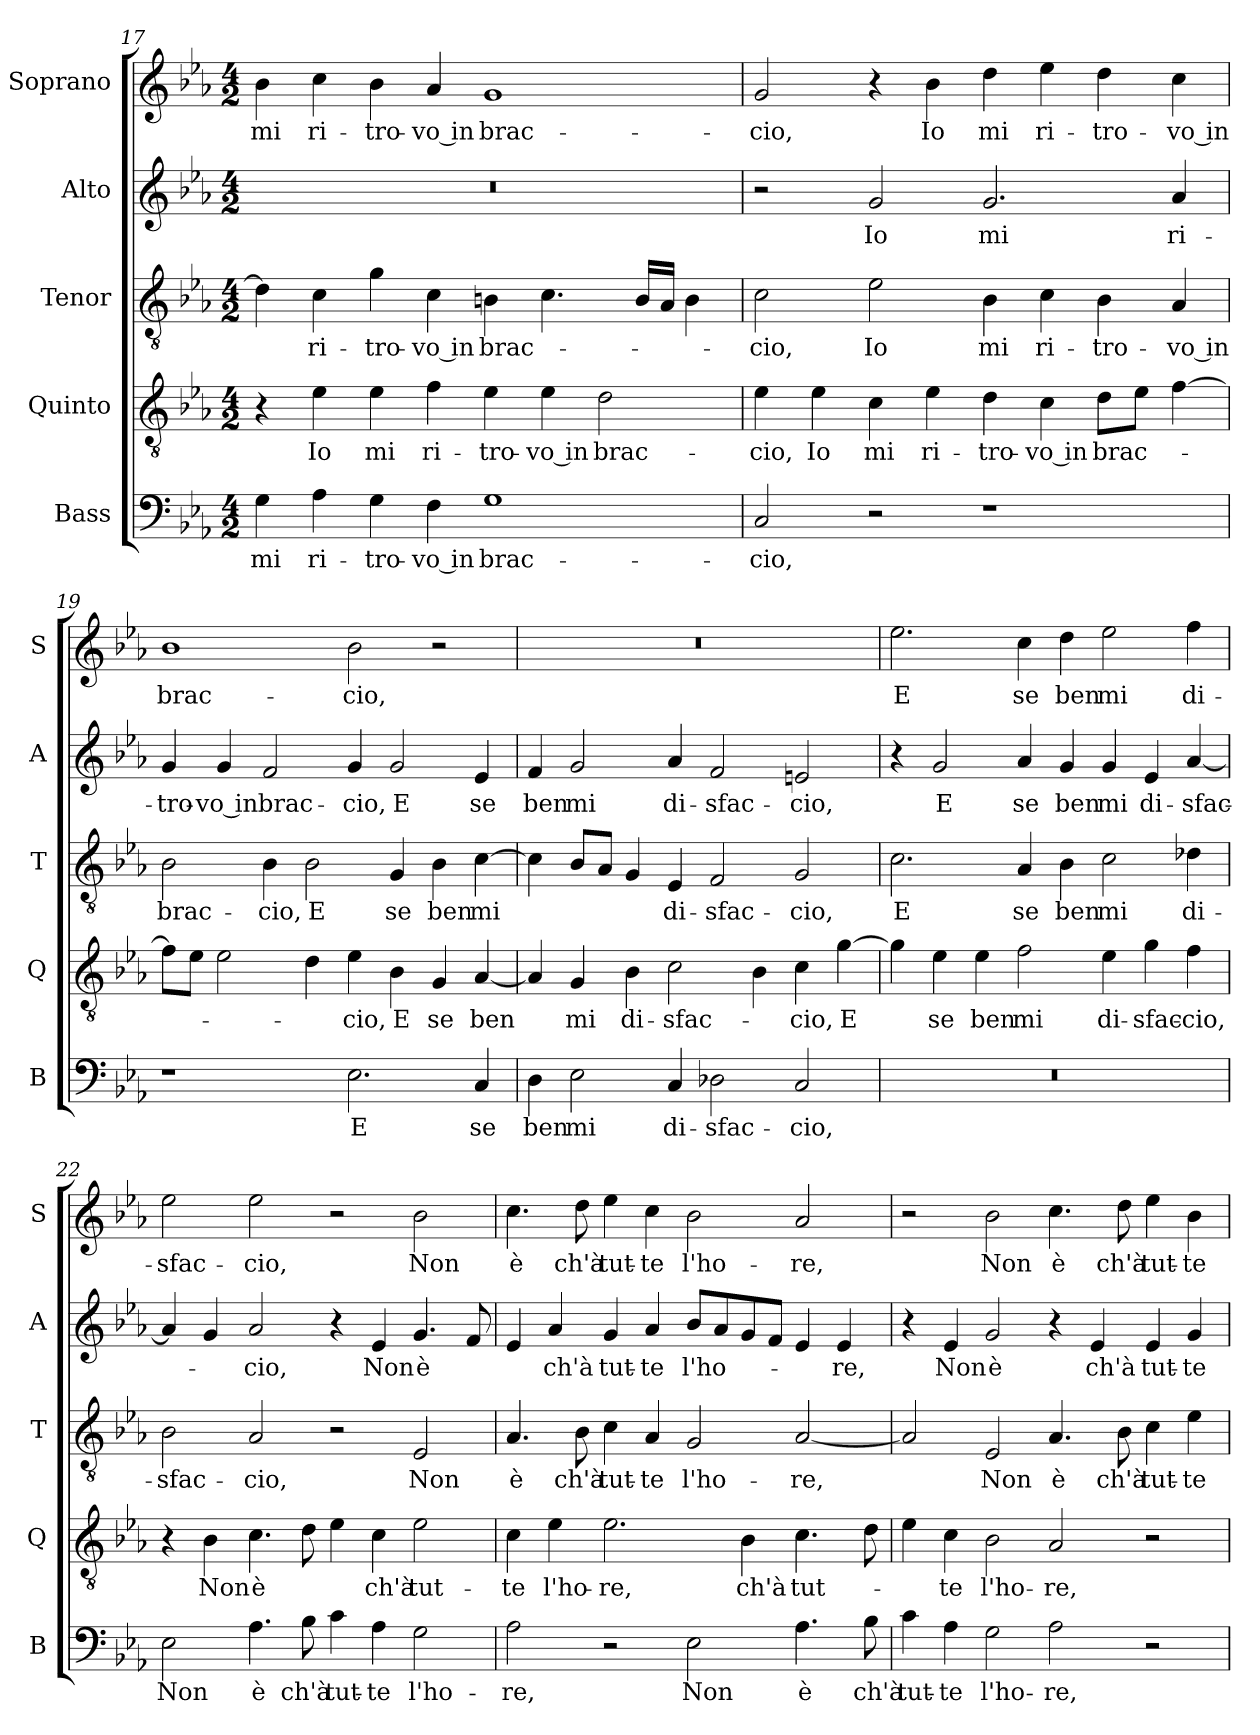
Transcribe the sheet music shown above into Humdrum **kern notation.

**kern	**text	**kern	**text	**kern	**text	**kern	**text	**kern	**text
*part5	*part5	*part4	*part4	*part3	*part3	*part2	*part2	*part1	*part1
*staff5	*staff5	*staff4	*staff4	*staff3	*staff3	*staff2	*staff2	*staff1	*staff1
*I"Bass	*	*I"Quinto	*	*I"Tenor	*	*I"Alto	*	*I"Soprano	*
*I'B	*	*I'Q	*	*I'T	*	*I'A	*	*I'S	*
!!LO:LB:g=z
*clefF4	*	*clefGv2	*	*clefGv2	*	*clefG2	*	*clefG2	*
*k[b-e-a-]	*	*k[b-e-a-]	*	*k[b-e-a-]	*	*k[b-e-a-]	*	*k[b-e-a-]	*
*E-:	*	*E-:	*	*E-:	*	*E-:	*	*E-:	*
*M4/2	*	*M4/2	*	*M4/2	*	*M4/2	*	*M4/2	*
=17	=17	=17	=17	=17	=17	=17	=17	=17	=17
!	!LO:LY:b	!	!	!	!	!	!	!	!LO:LY:b
4G\	mi	4r	.	4d\]	.	0r	.	4b-\	mi
!	!LO:LY:b	!	!LO:LY:b	!	!LO:LY:b	!	!	!	!LO:LY:b
4A-\	ri-	4e-\	Io	4c\	ri-	.	.	4cc\	ri-
!	!LO:LY:b	!	!LO:LY:b	!	!LO:LY:b	!	!	!	!LO:LY:b
4G\	-tro-	4e-\	mi	4g\	-tro-	.	.	4b-\	-tro-
!	!LO:LY:b	!	!LO:LY:b	!	!LO:LY:b	!	!	!	!LO:LY:b
4F\	-vo in	4f\	ri-	4c\	-vo in	.	.	4a-/	-vo in
!	!LO:LY:b	!	!LO:LY:b	!	!LO:LY:b	!	!	!	!LO:LY:b
1G	brac-	4e-\	-tro-	4Bn\	brac-	.	.	1g	brac-
!	!	!	!LO:LY:b	!	!	!	!	!	!
.	.	4e-\	-vo in	4.c\	.	.	.	.	.
!	!	!	!LO:LY:b	!	!	!	!	!	!
.	.	2d\	brac-	.	.	.	.	.	.
.	.	.	.	16B/LL	.	.	.	.	.
.	.	.	.	16A-/JJ	.	.	.	.	.
.	.	.	.	4B\	.	.	.	.	.
=18	=18	=18	=18	=18	=18	=18	=18	=18	=18
!	!LO:LY:b	!	!LO:LY:b	!	!LO:LY:b	!	!	!	!LO:LY:b
2C/	-cio,	4e-\	-cio,	2c\	-cio,	2r	.	2g/	-cio,
!	!	!	!LO:LY:b	!	!	!	!	!	!
.	.	4e-\	Io	.	.	.	.	.	.
!	!	!	!LO:LY:b	!	!LO:LY:b	!	!LO:LY:b	!	!
2r	.	4c\	mi	2e-\	Io	2g/	Io	4r	.
!	!	!	!LO:LY:b	!	!	!	!	!	!LO:LY:b
.	.	4e-\	ri-	.	.	.	.	4b-\	Io
!	!	!	!LO:LY:b	!	!LO:LY:b	!	!LO:LY:b	!	!LO:LY:b
1r	.	4d\	-tro-	4B-\	mi	2.g/	mi	4dd\	mi
!	!	!	!LO:LY:b	!	!LO:LY:b	!	!	!	!LO:LY:b
.	.	4c\	-vo in	4c\	ri-	.	.	4ee-\	ri-
!	!	!	!LO:LY:b	!	!LO:LY:b	!	!	!	!LO:LY:b
.	.	8d\L	brac-	4B-\	-tro-	.	.	4dd\	-tro-
.	.	8e-\J	.	.	.	.	.	.	.
!	!	!	!	!	!LO:LY:b	!	!LO:LY:b	!	!LO:LY:b
.	.	[4f\	.	4A-/	-vo in	4a-/	ri-	4cc\	-vo in
=19	=19	=19	=19	=19	=19	=19	=19	=19	=19
!	!	!	!	!	!LO:LY:b	!	!LO:LY:b	!	!LO:LY:b
1r	.	8f\L]	.	2B-\	brac-	4g/	-tro-	1b-	brac-
.	.	8e-\J	.	.	.	.	.	.	.
!	!	!	!	!	!	!	!LO:LY:b	!	!
.	.	2e-\	.	.	.	4g/	-vo in	.	.
!	!	!	!	!	!LO:LY:b	!	!LO:LY:b	!	!
.	.	.	.	4B-\	-cio,	2f/	brac-	.	.
!	!	!	!	!	!LO:LY:b	!	!	!	!
.	.	4d\	.	2B-\	E	.	.	.	.
!	!LO:LY:b	!	!LO:LY:b	!	!	!	!LO:LY:b	!	!LO:LY:b
2.E-\	E	4e-\	-cio,	.	.	4g/	-cio,	2b-\	-cio,
!	!	!	!LO:LY:b	!	!LO:LY:b	!	!LO:LY:b	!	!
.	.	4B-\	E	4G/	se	2g/	E	.	.
!	!	!	!LO:LY:b	!	!LO:LY:b	!	!	!	!
.	.	4G/	se	4B-\	ben	.	.	2r	.
!	!LO:LY:b	!	!LO:LY:b	!	!LO:LY:b	!	!LO:LY:b	!	!
4C/	se	[4A-/	ben	[4c\	mi	4e-/	se	.	.
!!LO:LB:g=z
=20	=20	=20	=20	=20	=20	=20	=20	=20	=20
!	!LO:LY:b	!	!	!	!	!	!LO:LY:b	!	!
4D\	ben	4A-/]	.	4c\]	.	4f/	ben	0r	.
!	!LO:LY:b	!	!LO:LY:b	!	!	!	!LO:LY:b	!	!
2E-\	mi	4G/	mi	8B-/L	.	2g/	mi	.	.
.	.	.	.	8A-/J	.	.	.	.	.
!	!	!	!LO:LY:b	!	!	!	!	!	!
.	.	4B-\	di-	4G/	.	.	.	.	.
!	!LO:LY:b	!	!LO:LY:b	!	!LO:LY:b	!	!LO:LY:b	!	!
4C/	di-	2c\	-sfac-	4E-/	di-	4a-/	di-	.	.
!	!LO:LY:b	!	!	!	!LO:LY:b	!	!LO:LY:b	!	!
2D-X\	-sfac-	.	.	2F/	-sfac-	2f/	-sfac-	.	.
.	.	4B-\	.	.	.	.	.	.	.
!	!LO:LY:b	!	!LO:LY:b	!	!LO:LY:b	!	!LO:LY:b	!	!
2C/	-cio,	4c\	-cio,	2G/	-cio,	2en/	-cio,	.	.
!	!	!	!LO:LY:b	!	!	!	!	!	!
.	.	[4g\	E	.	.	.	.	.	.
=21	=21	=21	=21	=21	=21	=21	=21	=21	=21
!	!	!	!	!	!LO:LY:b	!	!	!	!LO:LY:b
0r	.	4g\]	.	2.c\	E	4r	.	2.ee-\	E
!	!	!	!LO:LY:b	!	!	!	!LO:LY:b	!	!
.	.	4e-\	se	.	.	2g/	E	.	.
!	!	!	!LO:LY:b	!	!	!	!	!	!
.	.	4e-\	ben	.	.	.	.	.	.
!	!	!	!LO:LY:b	!	!LO:LY:b	!	!LO:LY:b	!	!LO:LY:b
.	.	2f\	mi	4A-/	se	4a-/	se	4cc\	se
!	!	!	!	!	!LO:LY:b	!	!LO:LY:b	!	!LO:LY:b
.	.	.	.	4B-\	ben	4g/	ben	4dd\	ben
!	!	!	!LO:LY:b	!	!LO:LY:b	!	!LO:LY:b	!	!LO:LY:b
.	.	4e-\	di-	2c\	mi	4g/	mi	2ee-\	mi
!	!	!	!LO:LY:b	!	!	!	!LO:LY:b	!	!
.	.	4g\	-sfac-	.	.	4e-/	di-	.	.
!	!	!	!LO:LY:b	!	!LO:LY:b	!	!LO:LY:b	!	!LO:LY:b
.	.	4f\	-cio,	4d-X\	di-	[4a-/	-sfac-	4ff\	di-
=22	=22	=22	=22	=22	=22	=22	=22	=22	=22
!	!LO:LY:b	!	!	!	!LO:LY:b	!	!	!	!LO:LY:b
2E-\	Non	4r	.	2B-\	-sfac-	4a-/]	.	2ee-\	-sfac-
!	!	!	!LO:LY:b	!	!	!	!	!	!
.	.	4B-\	Non	.	.	4g/	.	.	.
!	!LO:LY:b	!	!LO:LY:b	!	!LO:LY:b	!	!LO:LY:b	!	!LO:LY:b
4.A-\	è	4.c\	è	2A-/	-cio,	2a-/	-cio,	2ee-\	-cio,
!	!LO:LY:b	!	!	!	!	!	!	!	!
8B-\	ch'à	8d\	.	.	.	.	.	.	.
!	!LO:LY:b	!	!	!	!	!	!	!	!
4c\	tut-	4e-\	.	2r	.	4r	.	2r	.
!	!LO:LY:b	!	!LO:LY:b	!	!	!	!LO:LY:b	!	!
4A-\	-te	4c\	ch'à	.	.	4e-/	Non	.	.
!	!LO:LY:b	!	!LO:LY:b	!	!LO:LY:b	!	!LO:LY:b	!	!LO:LY:b
2G\	l'ho-	2e-\	tut-	2E-/	Non	4.g/	è	2b-\	Non
.	.	.	.	.	.	8f/	.	.	.
!!LO:PB:g=z
=23	=23	=23	=23	=23	=23	=23	=23	=23	=23
!	!LO:LY:b	!	!LO:LY:b	!	!LO:LY:b	!	!	!	!LO:LY:b
2A-\	-re,	4c\	-te	4.A-/	è	4e-/	.	4.cc\	è
!	!	!	!LO:LY:b	!	!	!	!LO:LY:b	!	!
.	.	4e-\	l'ho-	.	.	4a-/	ch'à	.	.
!	!	!	!	!	!LO:LY:b	!	!	!	!LO:LY:b
.	.	.	.	8B-\	ch'à	.	.	8dd\	ch'à
!	!	!	!LO:LY:b	!	!LO:LY:b	!	!LO:LY:b	!	!LO:LY:b
2r	.	2.e-\	-re,	4c\	tut-	4g/	tut-	4ee-\	tut-
!	!	!	!	!	!LO:LY:b	!	!LO:LY:b	!	!LO:LY:b
.	.	.	.	4A-/	-te	4a-/	-te	4cc\	-te
!	!LO:LY:b	!	!	!	!LO:LY:b	!	!LO:LY:b	!	!LO:LY:b
2E-\	Non	.	.	2G/	l'ho-	8b-/L	l'ho-	2b-\	l'ho-
.	.	.	.	.	.	8a-/	.	.	.
!	!	!	!LO:LY:b	!	!	!	!	!	!
.	.	4B-\	ch'à	.	.	8g/	.	.	.
.	.	.	.	.	.	8f/J	.	.	.
!	!LO:LY:b	!	!LO:LY:b	!	!LO:LY:b	!	!	!	!LO:LY:b
4.A-\	è	4.c\	tut-	[2A-/	-re,	4e-/	.	2a-/	-re,
!	!	!	!	!	!	!	!LO:LY:b	!	!
.	.	.	.	.	.	4e-/	-re,	.	.
!	!LO:LY:b	!	!	!	!	!	!	!	!
8B-\	ch'à	8d\	.	.	.	.	.	.	.
=24	=24	=24	=24	=24	=24	=24	=24	=24	=24
!	!LO:LY:b	!	!	!	!	!	!	!	!
4c\	tut-	4e-\	.	2A-/]	.	4r	.	2r	.
!	!LO:LY:b	!	!LO:LY:b	!	!	!	!LO:LY:b	!	!
4A-\	-te	4c\	-te	.	.	4e-/	Non	.	.
!	!LO:LY:b	!	!LO:LY:b	!	!LO:LY:b	!	!LO:LY:b	!	!LO:LY:b
2G\	l'ho-	2B-\	l'ho-	2E-/	Non	2g/	è	2b-\	Non
!	!LO:LY:b	!	!LO:LY:b	!	!LO:LY:b	!	!	!	!LO:LY:b
2A-\	-re,	2A-/	-re,	4.A-/	è	4r	.	4.cc\	è
!	!	!	!	!	!	!	!LO:LY:b	!	!
.	.	.	.	.	.	4e-/	ch'à	.	.
!	!	!	!	!	!LO:LY:b	!	!	!	!LO:LY:b
.	.	.	.	8B-\	ch'à	.	.	8dd\	ch'à
!	!	!	!	!	!LO:LY:b	!	!LO:LY:b	!	!LO:LY:b
2r	.	2r	.	4c\	tut-	4e-/	tut-	4ee-\	tut-
!	!	!	!	!	!LO:LY:b	!	!LO:LY:b	!	!LO:LY:b
.	.	.	.	4e-\	-te	4g/	-te	4b-\	-te
=	=	=	=	=	=	=	=	=	=
*-	*-	*-	*-	*-	*-	*-	*-	*-	*-
